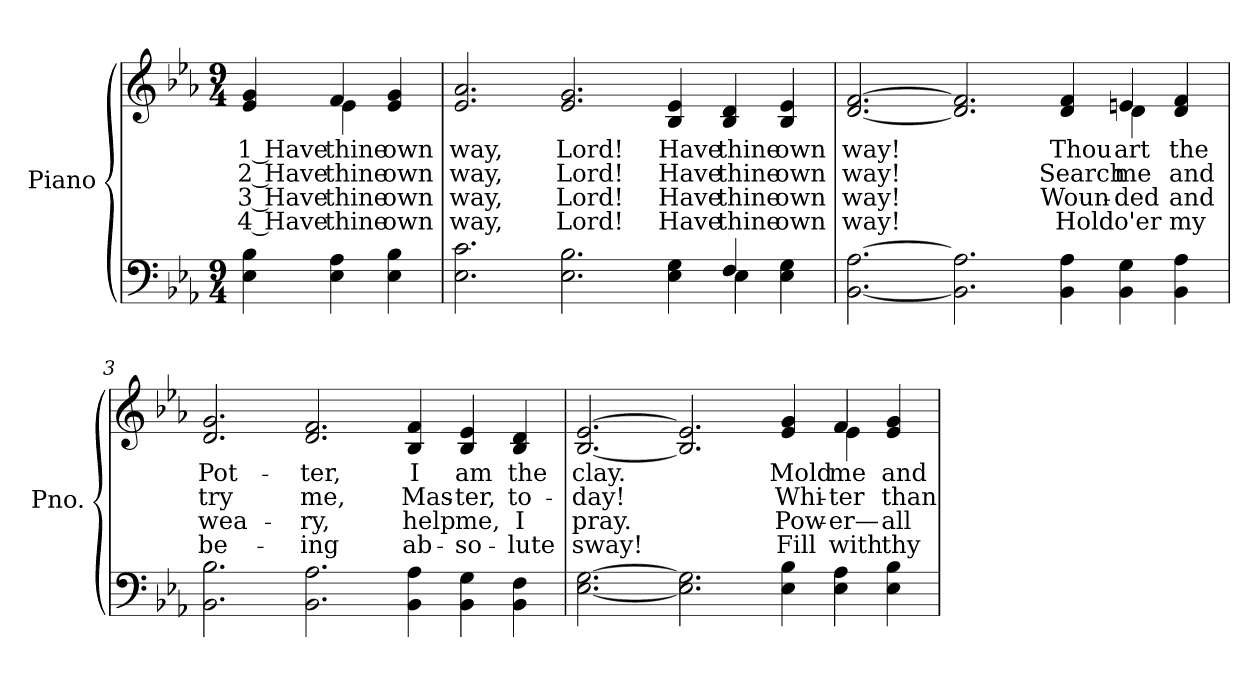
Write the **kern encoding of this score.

**kern	**kern	**text	**text	**text	**text
*part2	*part1	*part1	*part1	*part1	*part1
*staff2	*staff1	*staff1	*staff1	*staff1	*staff1
*I"Piano	*I"Piano	*	*	*	*
*I'Pno.	*I'Pno.	*	*	*	*
!!LO:PB:g=z
*clefF4	*clefG2	*	*	*	*
*k[b-e-a-]	*k[b-e-a-]	*	*	*	*
*E-:	*E-:	*	*	*	*
*M9/4	*M9/4	*	*	*	*
=	=	=	=	=	=
!	!	!LO:LY:b:color=#000000	!LO:LY:b:color=#000000	!LO:LY:b:color=#000000	!LO:LY:b:color=#000000
*	*^	*	*	*	*
4E-i\ 4B-i	4e-i/ 4gi	4ryy	1 Have	2 Have	3 Have	4 Have
!	!	!	!LO:LY:b:color=#000000	!LO:LY:b:color=#000000	!LO:LY:b:color=#000000	!LO:LY:b:color=#000000
4E-i\ 4A-i	4fi/	4e-i\	thine	thine	thine	thine
!	!	!	!LO:LY:b:color=#000000	!LO:LY:b:color=#000000	!LO:LY:b:color=#000000	!LO:LY:b:color=#000000
4E-i\ 4B-i	4e-i/ 4gi	4ryy	own	own	own	own
*	*v	*v	*	*	*	*
=1	=1	=1	=1	=1	=1
*^	*	*	*	*	*
*	*	*^	*	*	*	*
!	!	!	!	!LO:LY:b:color=#000000	!LO:LY:b:color=#000000	!LO:LY:b:color=#000000	!LO:LY:b:color=#000000
*	*	*v	*v	*	*	*	*
2.E-i\ 2.ci	1..ryy	2.e-i/ 2.a-i	way,	way,	way,	way,
!	!	!	!LO:LY:b:color=#000000	!LO:LY:b:color=#000000	!LO:LY:b:color=#000000	!LO:LY:b:color=#000000
2.E-i\ 2.B-i	.	2.e-i/ 2.gi	Lord!	Lord!	Lord!	Lord!
!	!	!	!LO:LY:b:color=#000000	!LO:LY:b:color=#000000	!LO:LY:b:color=#000000	!LO:LY:b:color=#000000
4E-i\ 4Gi	.	4B-i/ 4e-i	Have	Have	Have	Have
!	!	!	!LO:LY:b:color=#000000	!LO:LY:b:color=#000000	!LO:LY:b:color=#000000	!LO:LY:b:color=#000000
4Fi/	4E-i\	4B-i/ 4di	thine	thine	thine	thine
!	!	!	!LO:LY:b:color=#000000	!LO:LY:b:color=#000000	!LO:LY:b:color=#000000	!LO:LY:b:color=#000000
4E-i\ 4Gi	4ryy	4B-i/ 4e-i	own	own	own	own
*v	*v	*	*	*	*	*
=2	=2	=2	=2	=2	=2
*^	*	*	*	*	*
!	!	!	!LO:LY:b:color=#000000	!LO:LY:b:color=#000000	!LO:LY:b:color=#000000	!LO:LY:b:color=#000000
*v	*v	*^	*	*	*	*
[2.BB-i\ [2.A-i	[2.di/ [2.fi	1..ryy	way!	way!	way!	way!
2.BB-i\] 2.A-i]	2.di/] 2.fi]	.	.	.	.	.
!	!	!	!LO:LY:b:color=#000000	!LO:LY:b:color=#000000	!LO:LY:b:color=#000000	!LO:LY:b:color=#000000
4BB-i\ 4A-i	4di/ 4fi	.	Thou	Search	Woun-	-Hold
!	!	!	!LO:LY:b:color=#000000	!LO:LY:b:color=#000000	!LO:LY:b:color=#000000	!LO:LY:b:color=#000000
4BB-i\ 4Gi	4eni/	4di\	art	me	ded	o'er
!	!	!	!LO:LY:b:color=#000000	!LO:LY:b:color=#000000	!LO:LY:b:color=#000000	!LO:LY:b:color=#000000
4BB-i\ 4A-i	4di/ 4fi	4ryy	the	and	and	my
*	*v	*v	*	*	*	*
!!LO:LB:g=z
=3	=3	=3	=3	=3	=3
*	*^	*	*	*	*
!	!	!	!LO:LY:b:color=#000000	!LO:LY:b:color=#000000	!LO:LY:b:color=#000000	!LO:LY:b:color=#000000
*	*v	*v	*	*	*	*
2.BB-i\ 2.B-i	2.di/ 2.gi	Pot-	try	wea-	-be-
!	!	!LO:LY:b:color=#000000	!LO:LY:b:color=#000000	!LO:LY:b:color=#000000	!LO:LY:b:color=#000000
2.BB-i\ 2.A-i	2.di/ 2.fi	-ter,	me,	-ry,	ing
!	!	!LO:LY:b:color=#000000	!LO:LY:b:color=#000000	!LO:LY:b:color=#000000	!LO:LY:b:color=#000000
4BB-i\ 4A-i	4B-i/ 4fi	I	Mas-	help	ab-
!	!	!LO:LY:b:color=#000000	!LO:LY:b:color=#000000	!LO:LY:b:color=#000000	!LO:LY:b:color=#000000
4BB-i\ 4Gi	4B-i/ 4e-i	am	-ter,	-me,	so-
!	!	!LO:LY:b:color=#000000	!LO:LY:b:color=#000000	!LO:LY:b:color=#000000	!LO:LY:b:color=#000000
4BB-i\ 4Fi	4B-i/ 4di	the	to-	-I	lute
=4	=4	=4	=4	=4	=4
!	!	!LO:LY:b:color=#000000	!LO:LY:b:color=#000000	!LO:LY:b:color=#000000	!LO:LY:b:color=#000000
*	*^	*	*	*	*
[2.E-i\ [2.Gi	[2.B-i/ [2.e-i	1..ryy	clay.	-day!	pray.	sway!
2.E-i\] 2.Gi]	2.B-i/] 2.e-i]	.	.	.	.	.
!	!	!	!LO:LY:b:color=#000000	!LO:LY:b:color=#000000	!LO:LY:b:color=#000000	!LO:LY:b:color=#000000
4E-i\ 4B-i	4e-i/ 4gi	.	Mold	Whi-	Pow-	-Fill
!	!	!	!LO:LY:b:color=#000000	!LO:LY:b:color=#000000	!LO:LY:b:color=#000000	!LO:LY:b:color=#000000
4E-i\ 4A-i	4fi/	4e-i\	me	-ter	er—	with
!	!	!	!LO:LY:b:color=#000000	!LO:LY:b:color=#000000	!LO:LY:b:color=#000000	!LO:LY:b:color=#000000
4E-i\ 4B-i	4e-i/ 4gi	4ryy	and	than	all	thy
*	*v	*v	*	*	*	*
=	=	=	=	=	=
*-	*-	*-	*-	*-	*-
